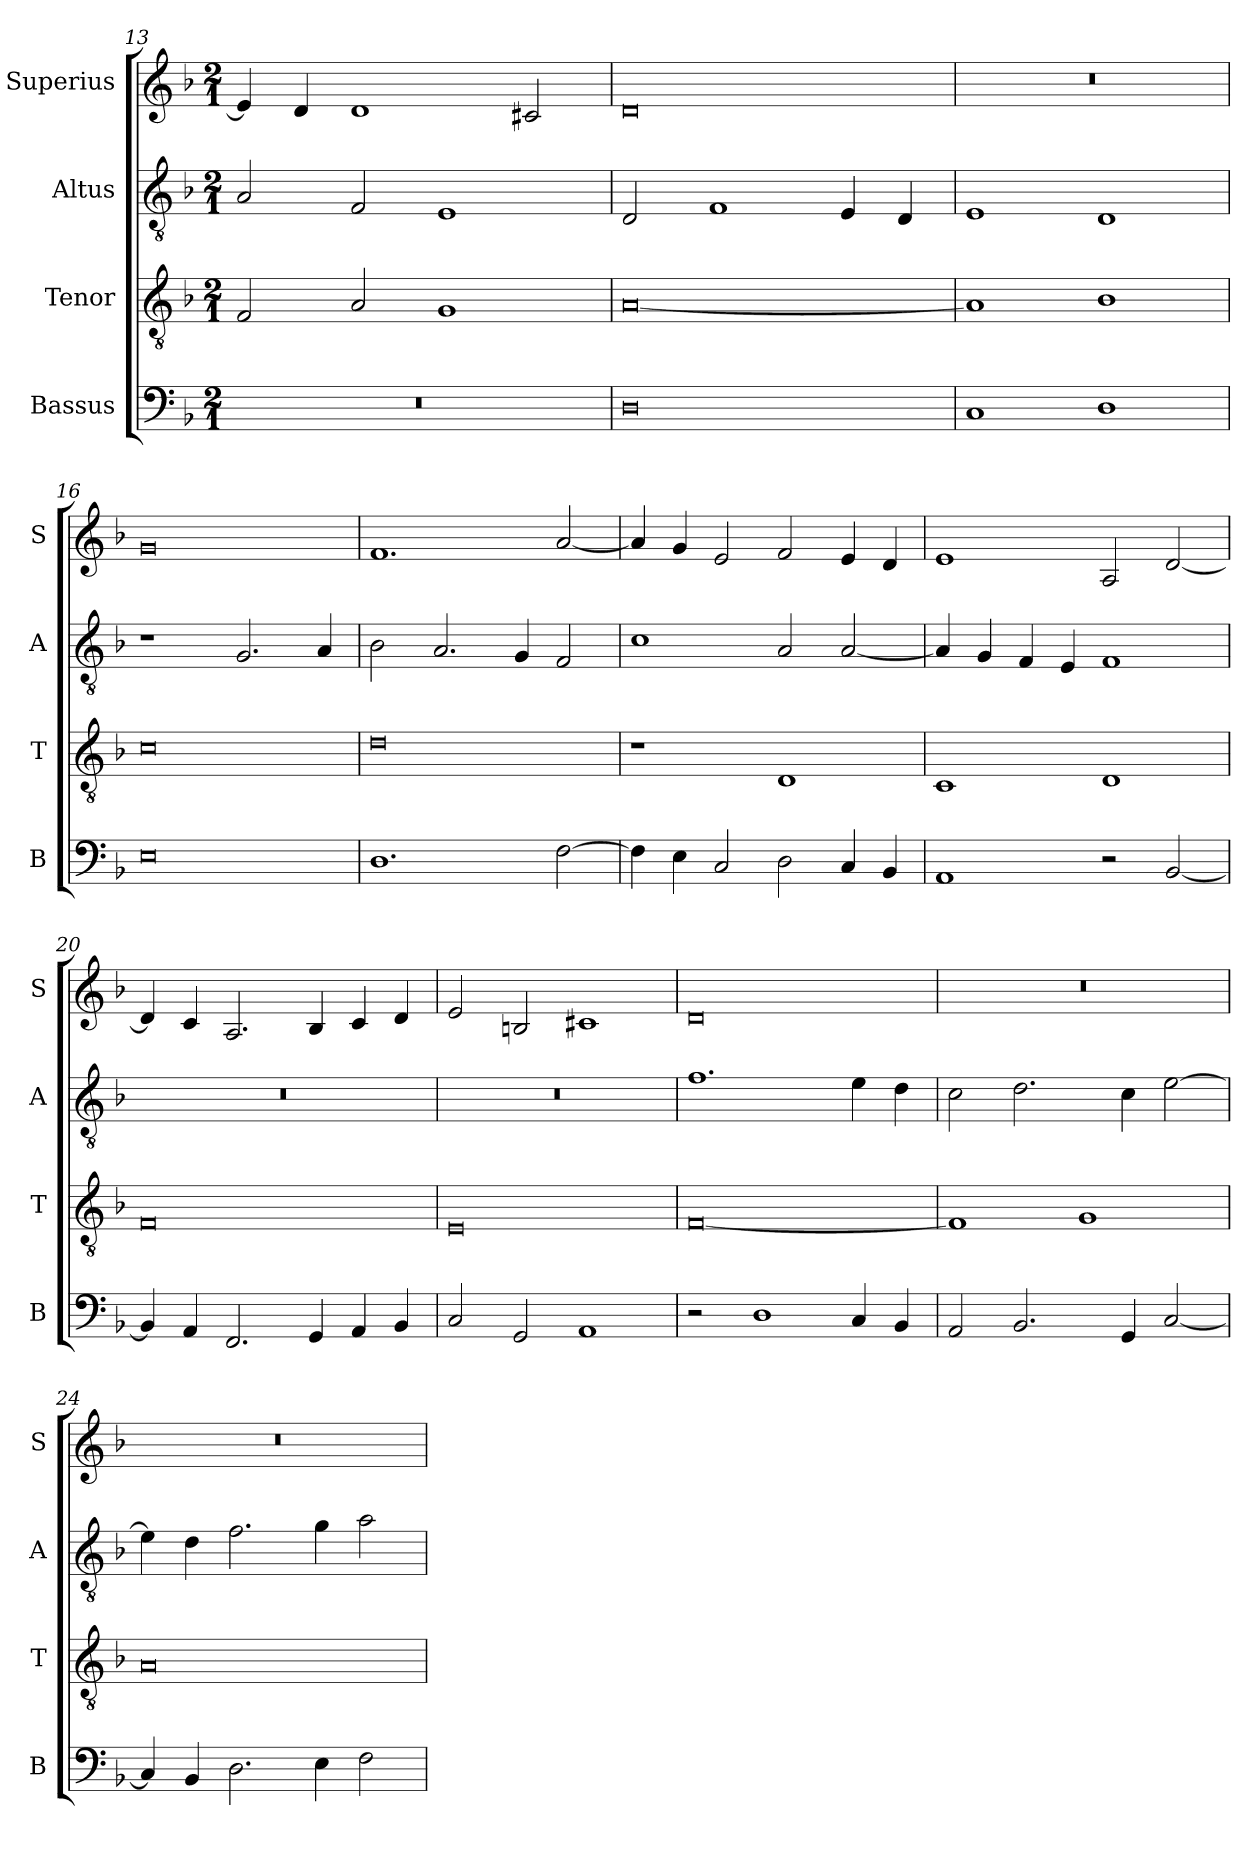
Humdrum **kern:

**kern	**kern	**kern	**kern
*part4	*part3	*part2	*part1
*staff4	*staff3	*staff2	*staff1
*I"Bassus	*I"Tenor	*I"Altus	*I"Superius
*I'B	*I'T	*I'A	*I'S
*clefF4	*clefGv2	*clefGv2	*clefG2
*k[b-]	*k[b-]	*k[b-]	*k[b-]
*M2/1	*M2/1	*M2/1	*M2/1
=13	=13	=13	=13
0r	2F/	2A/	4e/]
.	.	.	4d/
.	2A/	2F/	1d
.	1G	1E	.
.	.	.	2c#X/
=14	=14	=14	=14
0D	[0A	2D/	0d
.	.	1F	.
.	.	4E/	.
.	.	4D/	.
=15	=15	=15	=15
1C	1A]	1E	0r
1D	1B-	1D	.
=16	=16	=16	=16
0E	0c	1r	0g
.	.	2.G/	.
.	.	4A/	.
=17	=17	=17	=17
1.D	0d	2B-\	1.f
.	.	2.A/	.
.	.	4G/	.
[2F\	.	2F/	[2a/
=18	=18	=18	=18
4F\]	1r	1c	4a/]
4E\	.	.	4g/
2C/	.	.	2e/
2D\	1D	2A/	2f/
4C/	.	[2A/	4e/
4BB-/	.	.	4d/
=19	=19	=19	=19
1AA	1C	4A/]	1e
.	.	4G/	.
.	.	4F/	.
.	.	4E/	.
2r	1D	1F	2A/
[2BB-/	.	.	[2d/
=20	=20	=20	=20
4BB-/]	0F	0r	4d/]
4AA/	.	.	4c/
2.FF/	.	.	2.A/
4GG/	.	.	4B-/
4AA/	.	.	4c/
4BB-/	.	.	4d/
=21	=21	=21	=21
2C/	0E	0r	2e/
2GG/	.	.	2Bn/
1AA	.	.	1c#X
=22	=22	=22	=22
2r	[0F	1.f	0d
1D	.	.	.
4C/	.	4e\	.
4BB-/	.	4d\	.
=23	=23	=23	=23
2AA/	1F]	2c\	0r
2.BB-/	.	2.d\	.
.	1G	.	.
4GG/	.	4c\	.
[2C/	.	[2e\	.
=24	=24	=24	=24
4C/]	0A	4e\]	0r
4BB-/	.	4d\	.
2.D\	.	2.f\	.
4E\	.	4g\	.
2F\	.	2a\	.
=	=	=	=
*-	*-	*-	*-
